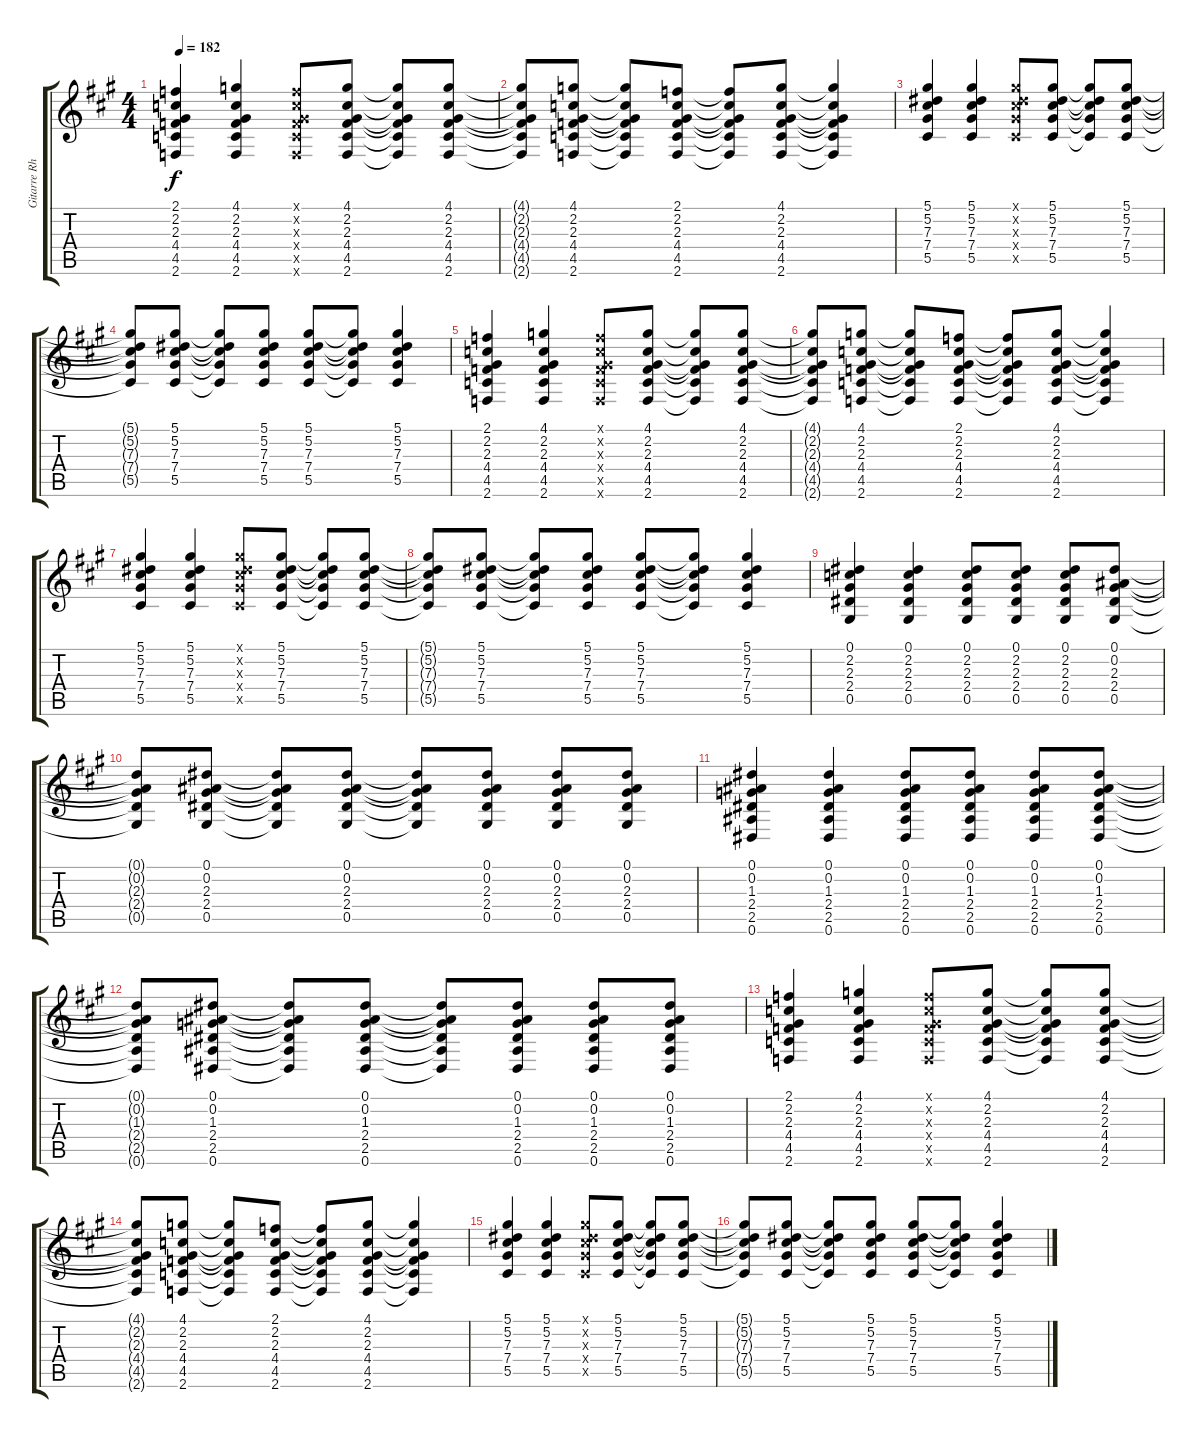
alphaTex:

\track ("Gitarre Rhythm" "Gitarre Rh") {instrument overdrivenguitar}
\staff {score tabs}
\tuning (Eb4 Bb3 Gb3 Db3 Ab2 Eb2) {hide}
\ts (4 4)
\tempo 182
\clef g2
\ks a
(2.1 2.2 2.3 4.4 4.5 2.6).4{dy f} (4.1 2.2 2.3 4.4 4.5 2.6).4 (2.1{x} 2.2{x} 2.3{x} 4.4{x} 4.5{x} 2.6{x}).8 (4.1 2.2 2.3 4.4 4.5 2.6).8 (4.1{t} 2.2{t} 2.3{t} 4.4{t} 4.5{t} 2.6{t}).8 (4.1 2.2 2.3 4.4 4.5 2.6).8 |
(4.1{t} 2.2{t} 2.3{t} 4.4{t} 4.5{t} 2.6{t}).8 (4.1 2.2 2.3 4.4 4.5 2.6).8 (4.1{t} 2.2{t} 2.3{t} 4.4{t} 4.5{t} 2.6{t}).8 (2.1 2.2 2.3 4.4 4.5 2.6).8 (2.1{t} 2.2{t} 2.3{t} 4.4{t} 4.5{t} 2.6{t}).8 (4.1 2.2 2.3 4.4 4.5 2.6).8 (4.1{t} 2.2{t} 2.3{t} 4.4{t} 4.5{t} 2.6{t}).4 |
(5.1 5.2 7.3 7.4 5.5).4 (5.1 5.2 7.3 7.4 5.5).4 (5.1{x} 5.2{x} 7.3{x} 7.4{x} 5.5{x}).8 (5.1 5.2 7.3 7.4 5.5).8 (5.1{t} 5.2{t} 7.3{t} 7.4{t} 5.5{t}).8 (5.1 5.2 7.3 7.4 5.5).8 |
(5.1{t} 5.2{t} 7.3{t} 7.4{t} 5.5{t}).8 (5.1 5.2 7.3 7.4 5.5).8 (5.1{t} 5.2{t} 7.3{t} 7.4{t} 5.5{t}).8 (5.1 5.2 7.3 7.4 5.5).8 (5.1 5.2 7.3 7.4 5.5).8 (5.1{t} 5.2{t} 7.3{t} 7.4{t} 5.5{t}).8 (5.1 5.2 7.3 7.4 5.5).4 |
(2.1 2.2 2.3 4.4 4.5 2.6).4 (4.1 2.2 2.3 4.4 4.5 2.6).4 (2.1{x} 2.2{x} 2.3{x} 4.4{x} 4.5{x} 2.6{x}).8 (4.1 2.2 2.3 4.4 4.5 2.6).8 (4.1{t} 2.2{t} 2.3{t} 4.4{t} 4.5{t} 2.6{t}).8 (4.1 2.2 2.3 4.4 4.5 2.6).8 |
(4.1{t} 2.2{t} 2.3{t} 4.4{t} 4.5{t} 2.6{t}).8 (4.1 2.2 2.3 4.4 4.5 2.6).8 (4.1{t} 2.2{t} 2.3{t} 4.4{t} 4.5{t} 2.6{t}).8 (2.1 2.2 2.3 4.4 4.5 2.6).8 (2.1{t} 2.2{t} 2.3{t} 4.4{t} 4.5{t} 2.6{t}).8 (4.1 2.2 2.3 4.4 4.5 2.6).8 (4.1{t} 2.2{t} 2.3{t} 4.4{t} 4.5{t} 2.6{t}).4 |
(5.1 5.2 7.3 7.4 5.5).4 (5.1 5.2 7.3 7.4 5.5).4 (5.1{x} 5.2{x} 7.3{x} 7.4{x} 5.5{x}).8 (5.1 5.2 7.3 7.4 5.5).8 (5.1{t} 5.2{t} 7.3{t} 7.4{t} 5.5{t}).8 (5.1 5.2 7.3 7.4 5.5).8 |
(5.1{t} 5.2{t} 7.3{t} 7.4{t} 5.5{t}).8 (5.1 5.2 7.3 7.4 5.5).8 (5.1{t} 5.2{t} 7.3{t} 7.4{t} 5.5{t}).8 (5.1 5.2 7.3 7.4 5.5).8 (5.1 5.2 7.3 7.4 5.5).8 (5.1{t} 5.2{t} 7.3{t} 7.4{t} 5.5{t}).8 (5.1 5.2 7.3 7.4 5.5).4 |
(0.1 2.2 2.3 2.4 0.5).4 (0.1 2.2 2.3 2.4 0.5).4 (0.1 2.2 2.3 2.4 0.5).8 (0.1 2.2 2.3 2.4 0.5).8 (0.1 2.2 2.3 2.4 0.5).8 (0.1 0.2 2.3 2.4 0.5).8 |
(0.1{t} 0.2{t} 2.3{t} 2.4{t} 0.5{t}).8 (0.1 0.2 2.3 2.4 0.5).8 (0.1{t} 0.2{t} 2.3{t} 2.4{t} 0.5{t}).8 (0.1 0.2 2.3 2.4 0.5).8 (0.1{t} 0.2{t} 2.3{t} 2.4{t} 0.5{t}).8 (0.1 0.2 2.3 2.4 0.5).8 (0.1 0.2 2.3 2.4 0.5).8 (0.1 0.2 2.3 2.4 0.5).8 |
(0.1 0.2 1.3 2.4 2.5 0.6).4 (0.1 0.2 1.3 2.4 2.5 0.6).4 (0.1 0.2 1.3 2.4 2.5 0.6).8 (0.1 0.2 1.3 2.4 2.5 0.6).8 (0.1 0.2 1.3 2.4 2.5 0.6).8 (0.1 0.2 1.3 2.4 2.5 0.6).8 |
(0.1{t} 0.2{t} 1.3{t} 2.4{t} 2.5{t} 0.6{t}).8 (0.1 0.2 1.3 2.4 2.5 0.6).8 (0.1{t} 0.2{t} 1.3{t} 2.4{t} 2.5{t} 0.6{t}).8 (0.1 0.2 1.3 2.4 2.5 0.6).8 (0.1{t} 0.2{t} 1.3{t} 2.4{t} 2.5{t} 0.6{t}).8 (0.1 0.2 1.3 2.4 2.5 0.6).8 (0.1 0.2 1.3 2.4 2.5 0.6).8 (0.1 0.2 1.3 2.4 2.5 0.6).8 |
(2.1 2.2 2.3 4.4 4.5 2.6).4 (4.1 2.2 2.3 4.4 4.5 2.6).4 (2.1{x} 2.2{x} 2.3{x} 4.4{x} 4.5{x} 2.6{x}).8 (4.1 2.2 2.3 4.4 4.5 2.6).8 (4.1{t} 2.2{t} 2.3{t} 4.4{t} 4.5{t} 2.6{t}).8 (4.1 2.2 2.3 4.4 4.5 2.6).8 |
(4.1{t} 2.2{t} 2.3{t} 4.4{t} 4.5{t} 2.6{t}).8 (4.1 2.2 2.3 4.4 4.5 2.6).8 (4.1{t} 2.2{t} 2.3{t} 4.4{t} 4.5{t} 2.6{t}).8 (2.1 2.2 2.3 4.4 4.5 2.6).8 (2.1{t} 2.2{t} 2.3{t} 4.4{t} 4.5{t} 2.6{t}).8 (4.1 2.2 2.3 4.4 4.5 2.6).8 (4.1{t} 2.2{t} 2.3{t} 4.4{t} 4.5{t} 2.6{t}).4 |
(5.1 5.2 7.3 7.4 5.5).4 (5.1 5.2 7.3 7.4 5.5).4 (5.1{x} 5.2{x} 7.3{x} 7.4{x} 5.5{x}).8 (5.1 5.2 7.3 7.4 5.5).8 (5.1{t} 5.2{t} 7.3{t} 7.4{t} 5.5{t}).8 (5.1 5.2 7.3 7.4 5.5).8 |
(5.1{t} 5.2{t} 7.3{t} 7.4{t} 5.5{t}).8 (5.1 5.2 7.3 7.4 5.5).8 (5.1{t} 5.2{t} 7.3{t} 7.4{t} 5.5{t}).8 (5.1 5.2 7.3 7.4 5.5).8 (5.1 5.2 7.3 7.4 5.5).8 (5.1{t} 5.2{t} 7.3{t} 7.4{t} 5.5{t}).8 (5.1 5.2 7.3 7.4 5.5).4
